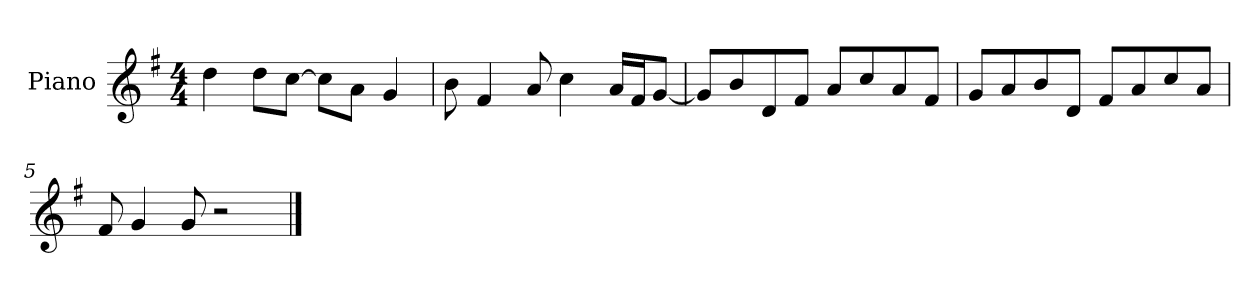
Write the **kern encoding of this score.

**kern
*part1
*staff1
*I"Piano
*I'P-no
*clefG2
*k[f#]
*M4/4
*MM90
=1
4dd\
8dd\L
[8cc\J
8cc\L]
8a\J
4g/
=2
8b\
4f#/
8a/
4cc\
16a/LL
16f#/J
[8g/J
=3
8g/L]
8b/
8d/
8f#/J
8a/L
8cc/
8a/
8f#/J
=4
8g/L
8a/
8b/
8d/J
8f#/L
8a/
8cc/
8a/J
=5
8f#/
4g/
8g/
2r
==
*-
